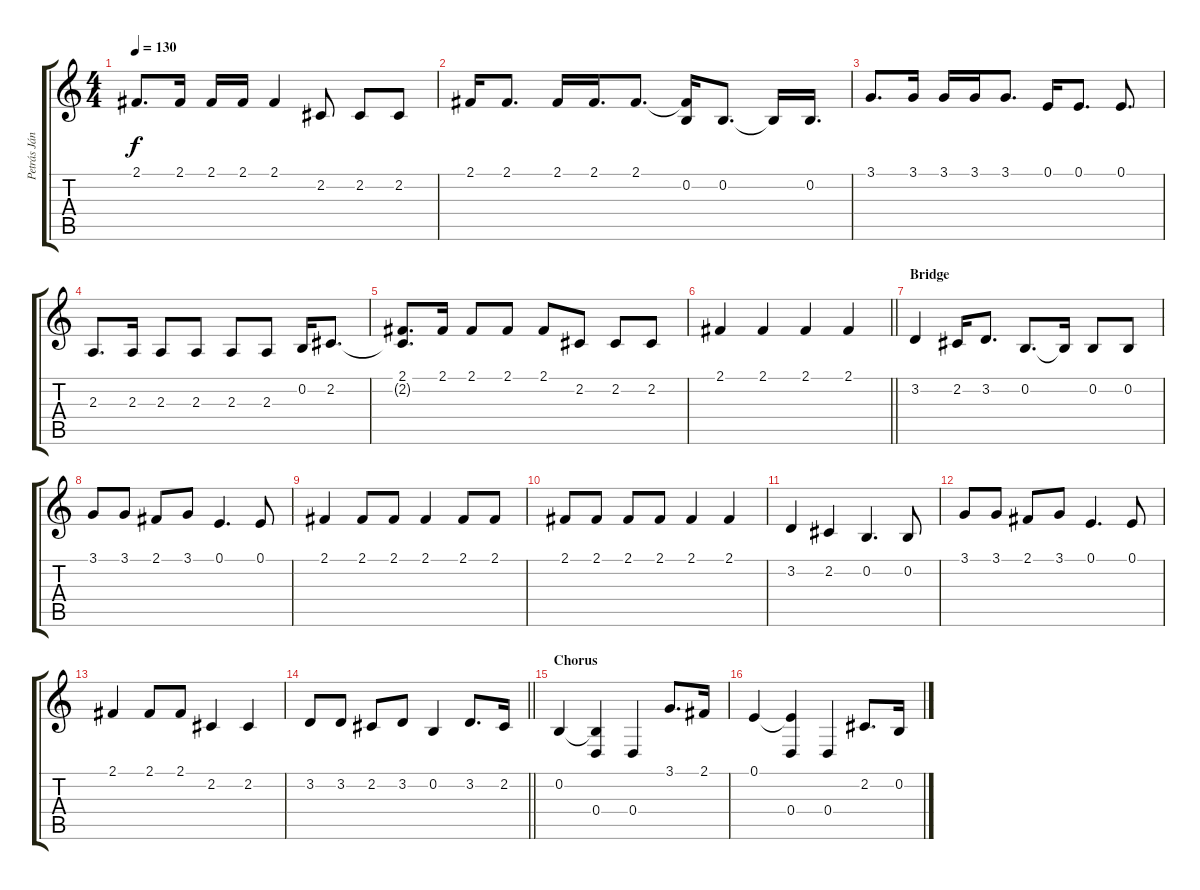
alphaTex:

\track ("Petrás János-Voice" "Petrás Ján") {instrument violin}
\staff {score tabs}
\tuning (E4 B3 G3 D3 A2 E2) {hide}
\ts (4 4)
\tempo 130
\clef g2
\ks c
2.1.8{d dy f} 2.1.16 2.1.16 2.1.16 2.1.4 2.2.8 2.2.8 2.2.8 |
2.1.16 2.1.8{d} 2.1.16 2.1.16{d} 2.1.8{d} (2.1{t} 0.2).16 0.2.8{d} 0.2{t}.16 0.2.16{d} |
3.1.8{d} 3.1.16 3.1.16 3.1.16 3.1.8{d} 0.1.16 0.1.8{d} 0.1.8{d} |
2.3.8{d} 2.3.16 2.3.8 2.3.8 2.3.8 2.3.8 0.2.16 2.2.8{d} |
(2.1 2.2{t}).8{d} 2.1.16 2.1.8 2.1.8 2.1.8 2.2.8 2.2.8 2.2.8 |
\barLineRight lightlight
2.1.4 2.1.4 2.1.4 2.1.4 |
\section ("" "Bridge")
3.2.4 2.2.16 3.2.8{d} 0.2.8{d} 0.2{t}.16 0.2.8 0.2.8 |
3.1.8 3.1.8 2.1.8 3.1.8 0.1.4{d} 0.1.8 |
2.1.4 2.1.8 2.1.8 2.1.4 2.1.8 2.1.8 |
2.1.8 2.1.8 2.1.8 2.1.8 2.1.4 2.1.4 |
3.2.4 2.2.4 0.2.4{d} 0.2.8 |
3.1.8 3.1.8 2.1.8 3.1.8 0.1.4{d} 0.1.8 |
2.1.4 2.1.8 2.1.8 2.2.4 2.2.4 |
\barLineRight lightlight
3.2.8 3.2.8 2.2.8 3.2.8 0.2.4 3.2.8{d} 2.2.16 |
\section ("" "Chorus")
0.2.4 (0.2{t} 0.4).4 0.4.4 3.1.8{d} 2.1.16 |
0.1.4 (0.1{t} 0.4).4 0.4.4 2.2.8{d} 0.2.16
